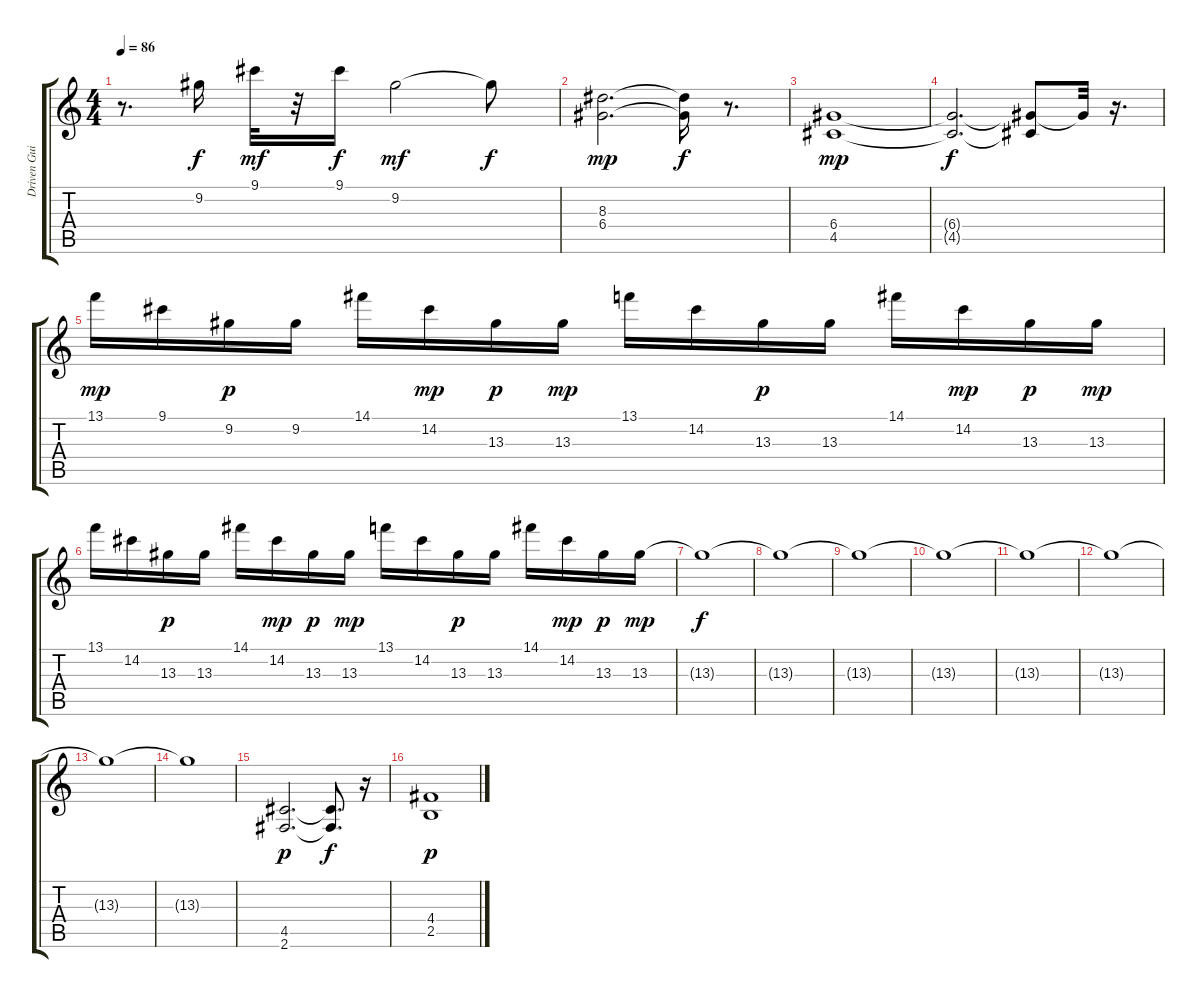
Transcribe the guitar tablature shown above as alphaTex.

\track ("Driven Guitar       " "Driven Gui") {instrument distortionguitar}
\staff {score tabs}
\tuning (E4 B3 G3 D3 A2 E2) {hide}
\ts (4 4)
\tempo 86
\clef g2
\ks c
r.8{d dy f} 9.2.16 9.1.32{dy mf} r.32 9.1.16{dy f} 9.2.2{dy mf} 9.2{t}.8{dy f} |
(8.3 6.4).2{d dy mp} (8.3{t} 6.4{t}).16{dy f} r.8{d} |
(6.4 4.5).1{dy mp} |
(6.4{t} 4.5{t}).2{d dy f} (6.4{t} 4.5{t}).8 6.4{t}.32 r.16{d} |
13.1.16{dy mp} 9.1.16 9.2.16{dy p} 9.2.16 14.1.16 14.2.16{dy mp} 13.3.16{dy p} 13.3.16{dy mp} 13.1.16 14.2.16 13.3.16{dy p} 13.3.16 14.1.16 14.2.16{dy mp} 13.3.16{dy p} 13.3.16{dy mp} |
13.1.16 14.2.16 13.3.16{dy p} 13.3.16 14.1.16 14.2.16{dy mp} 13.3.16{dy p} 13.3.16{dy mp} 13.1.16 14.2.16 13.3.16{dy p} 13.3.16 14.1.16 14.2.16{dy mp} 13.3.16{dy p} 13.3.16{dy mp} |
13.3{t}.1{dy f} |
13.3{t}.1 |
13.3{t}.1 |
13.3{t}.1 |
13.3{t}.1 |
13.3{t}.1 |
13.3{t}.1 |
13.3{t}.1 |
(4.5 2.6).2{d dy p} (4.5{t} 2.6{t}).8{d dy f} r.16 |
(4.4 2.5).1{dy p}
